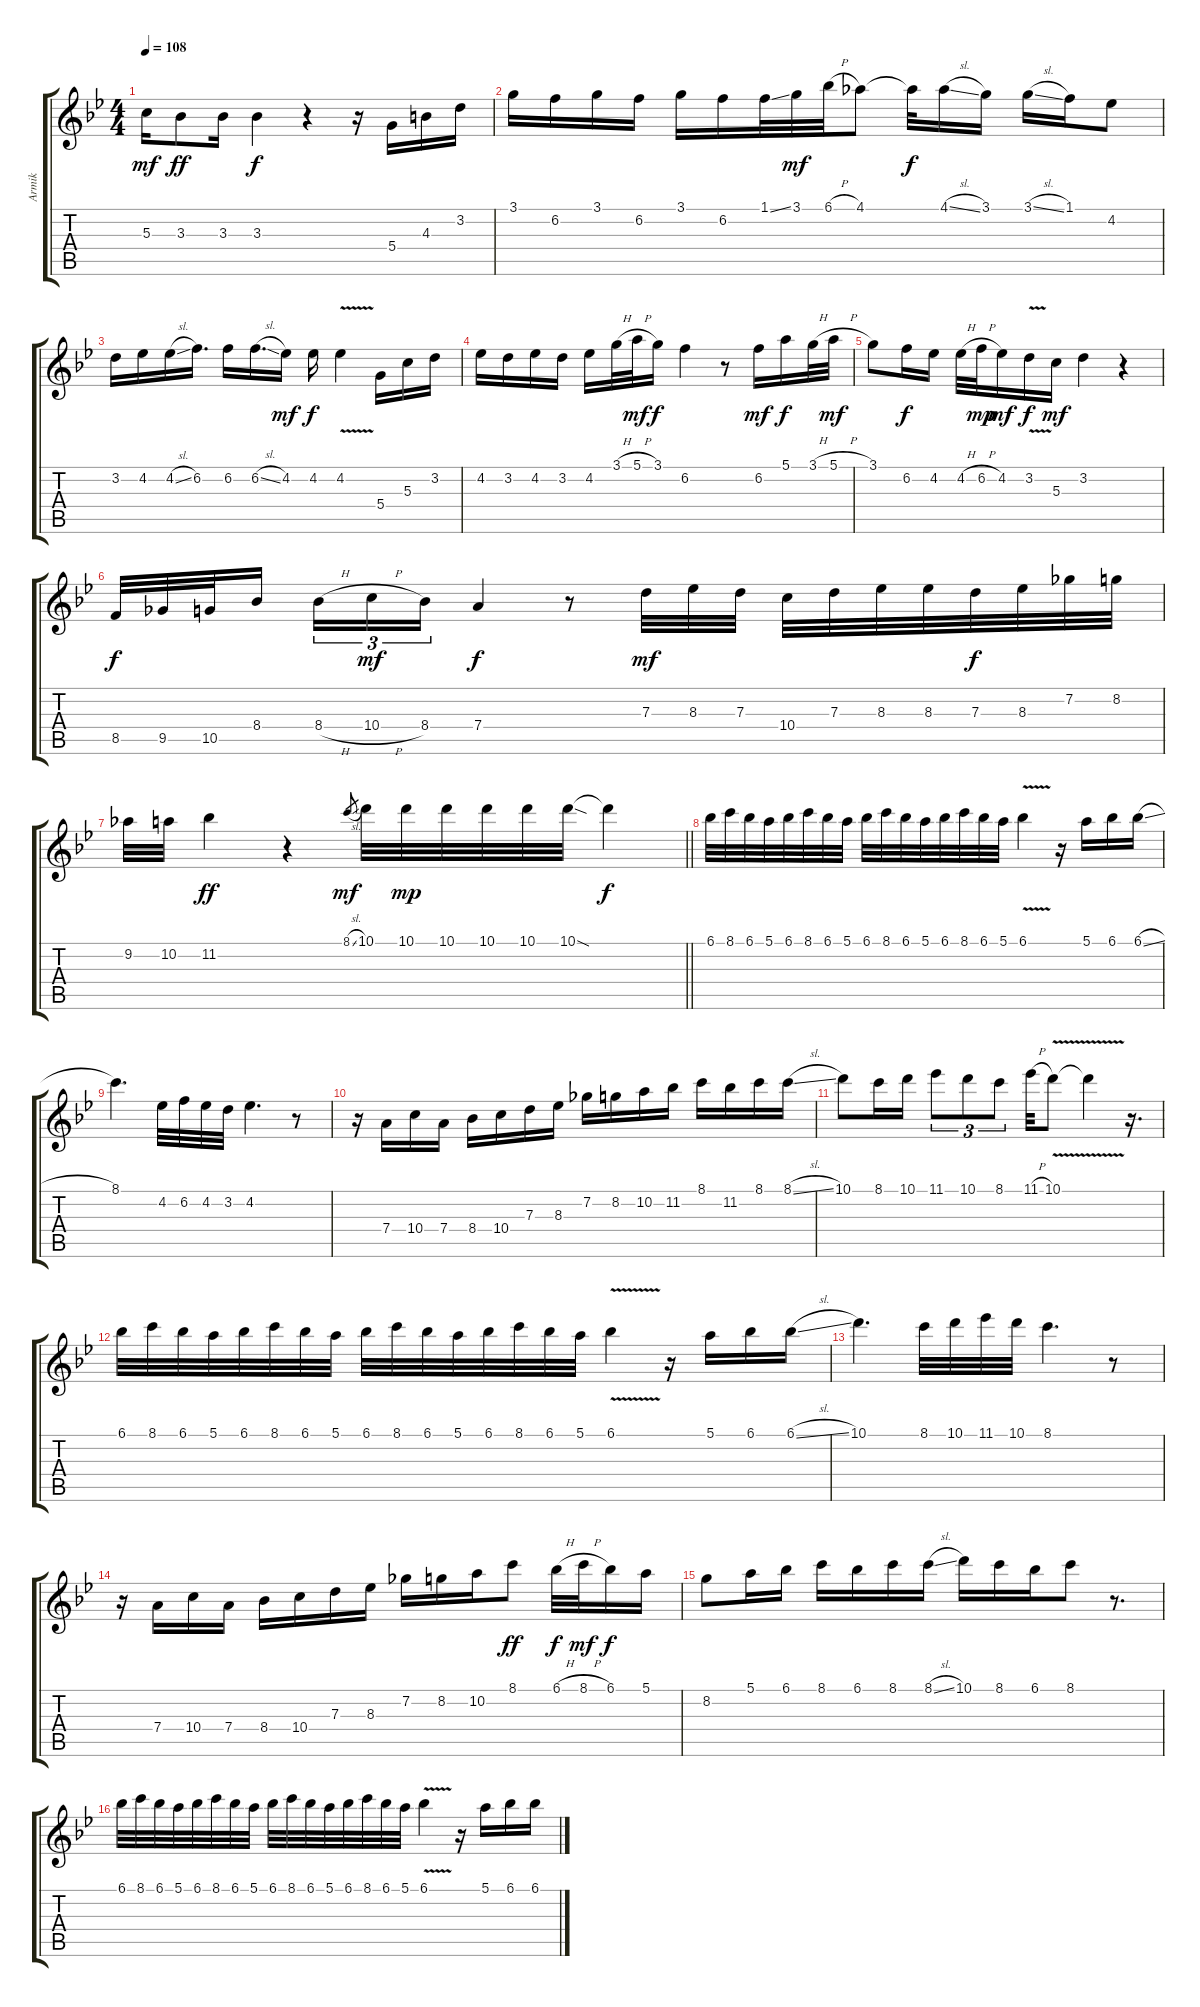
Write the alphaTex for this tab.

\track ("Armik" "Armik") {instrument acousticguitarnylon}
\staff {score tabs}
\tuning (E4 B3 G3 D3 A2 E2) {hide}
\ts (4 4)
\tempo 108
\clef g2
\ks gminor
5.3.16{dy mf} 3.3.8{dy ff} 3.3.16 3.3.4{dy f} r.4 r.16 5.4.16 4.3.16 3.2.16 |
3.1.16 6.2.16 3.1.16 6.2.16 3.1.16 6.2.16 1.1{ss}.32 3.1.32{dy mf} 6.1{h}.32 4.1.8 4.1{t}.32{dy f} 4.1{sl}.16 3.1.16 3.1{sl}.16 1.1.16 4.2.8 |
3.2.16 4.2.16 4.2{sl}.16 6.2.16{d} 6.2.16 6.2{sl}.16{d} 4.2.16{dy mf} 4.2.16{dy f} 4.2{v}.4 5.4.16 5.3.16 3.2.16 |
4.2.16 3.2.16 4.2.16 3.2.16 4.2.16 3.1{h}.32 5.1{h}.32{dy mf} 3.1.16{dy f} 6.2.4 r.8 6.2.16{dy mf} 5.1.16{dy f} 3.1{h}.32 5.1{h}.32{dy mf} |
3.1.8 6.2.16{dy f} 4.2.16 4.2{h}.32 6.2{h}.32{dy mp} 4.2.16{dy mf} 3.2{v}.16{dy f} 5.3.16{dy mf} 3.2.4 r.4 |
8.5.32{dy f} 9.5.32 10.5.32 8.4.16{beam splitsecondary} 8.4{h}.16{tu (3 2)} 10.4{h}.16{tu (3 2) dy mf} 8.4.16{tu (3 2)} 7.4.4{dy f} r.8 7.3.32{dy mf} 8.3.32 7.3.32 10.4.32 7.3.32 8.3.32 8.3.32 7.3.32{dy f} 8.3.32 7.2.32 8.2.32 |
\barLineRight lightlight
9.2.32 10.2.32 11.2.4{dy ff} r.4 8.1{sl}.8{gr dy mf} 10.1.32 10.1.32{dy mp} 10.1.32 10.1.32 10.1.32 10.1{sod}.32 10.1{t}.4{dy f} |
\section ("" "")
6.1.32 8.1.32 6.1.32 5.1.32 6.1.32 8.1.32 6.1.32 5.1.32 6.1.32 8.1.32 6.1.32 5.1.32 6.1.32 8.1.32 6.1.32 5.1.32 6.1{v}.4 r.16 5.1.16 6.1.16 6.1{sl}.16 |
8.1.4{d} 4.2.32 6.2.32 4.2.32 3.2.32 4.2.4{d} r.8 |
r.16 7.4.16 10.4.16 7.4.16 8.4.16 10.4.16 7.3.16 8.3.16 7.2.16 8.2.16 10.2.16 11.2.16 8.1.16 11.2.16 8.1.16 8.1{sl}.16 |
10.1.8 8.1.16 10.1.16 11.1.8{tu (3 2)} 10.1.8{tu (3 2)} 8.1.8{tu (3 2)} 11.1{h}.32 10.1{v}.8 10.1{t}.4 r.16{d} |
6.1.32 8.1.32 6.1.32 5.1.32 6.1.32 8.1.32 6.1.32 5.1.32 6.1.32 8.1.32 6.1.32 5.1.32 6.1.32 8.1.32 6.1.32 5.1.32 6.1{v}.4 r.16 5.1.16 6.1.16 6.1{sl}.16 |
10.1.4{d} 8.1.32 10.1.32 11.1.32 10.1.32 8.1.4{d} r.8 |
r.16 7.4.16 10.4.16 7.4.16 8.4.16 10.4.16 7.3.16 8.3.16 7.2.16 8.2.16 10.2.16 8.1.8{dy ff} 6.1{h}.32{dy f} 8.1{h}.32{dy mf} 6.1.16{dy f} 5.1.16 |
8.2.8 5.1.16 6.1.16 8.1.16 6.1.16 8.1.16 8.1{sl}.16 10.1.16 8.1.16 6.1.16 8.1.8 r.8{d} |
6.1.32 8.1.32 6.1.32 5.1.32 6.1.32 8.1.32 6.1.32 5.1.32 6.1.32 8.1.32 6.1.32 5.1.32 6.1.32 8.1.32 6.1.32 5.1.32 6.1{v}.4 r.16 5.1.16 6.1.16 6.1{sl}.16
